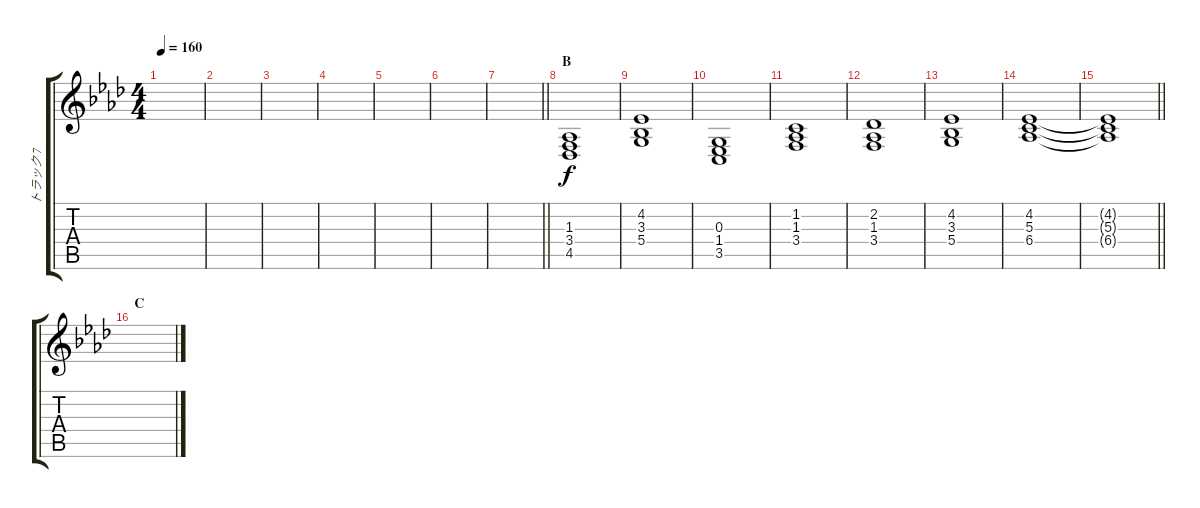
\track ("トラック 7" "トラック 7") {instrument reedorgan}
\staff {score tabs}
\tuning (E4 B3 G3 D3 A2 E2) {hide}
\ts (4 4)
\tempo 160
\clef g2
\ks ab
|
|
|
|
|
|
\barLineRight lightlight
|
\section ("" "B")
(1.3 3.4 4.5).1 |
(4.2 3.3 5.4).1 |
(0.3 1.4 3.5).1 |
(1.2 1.3 3.4).1 |
(2.2 1.3 3.4).1 |
(4.2 3.3 5.4).1 |
(4.2 5.3 6.4).1 |
\barLineRight lightlight
(4.2{t} 5.3{t} 6.4{t}).1 |
\section ("" "C")
